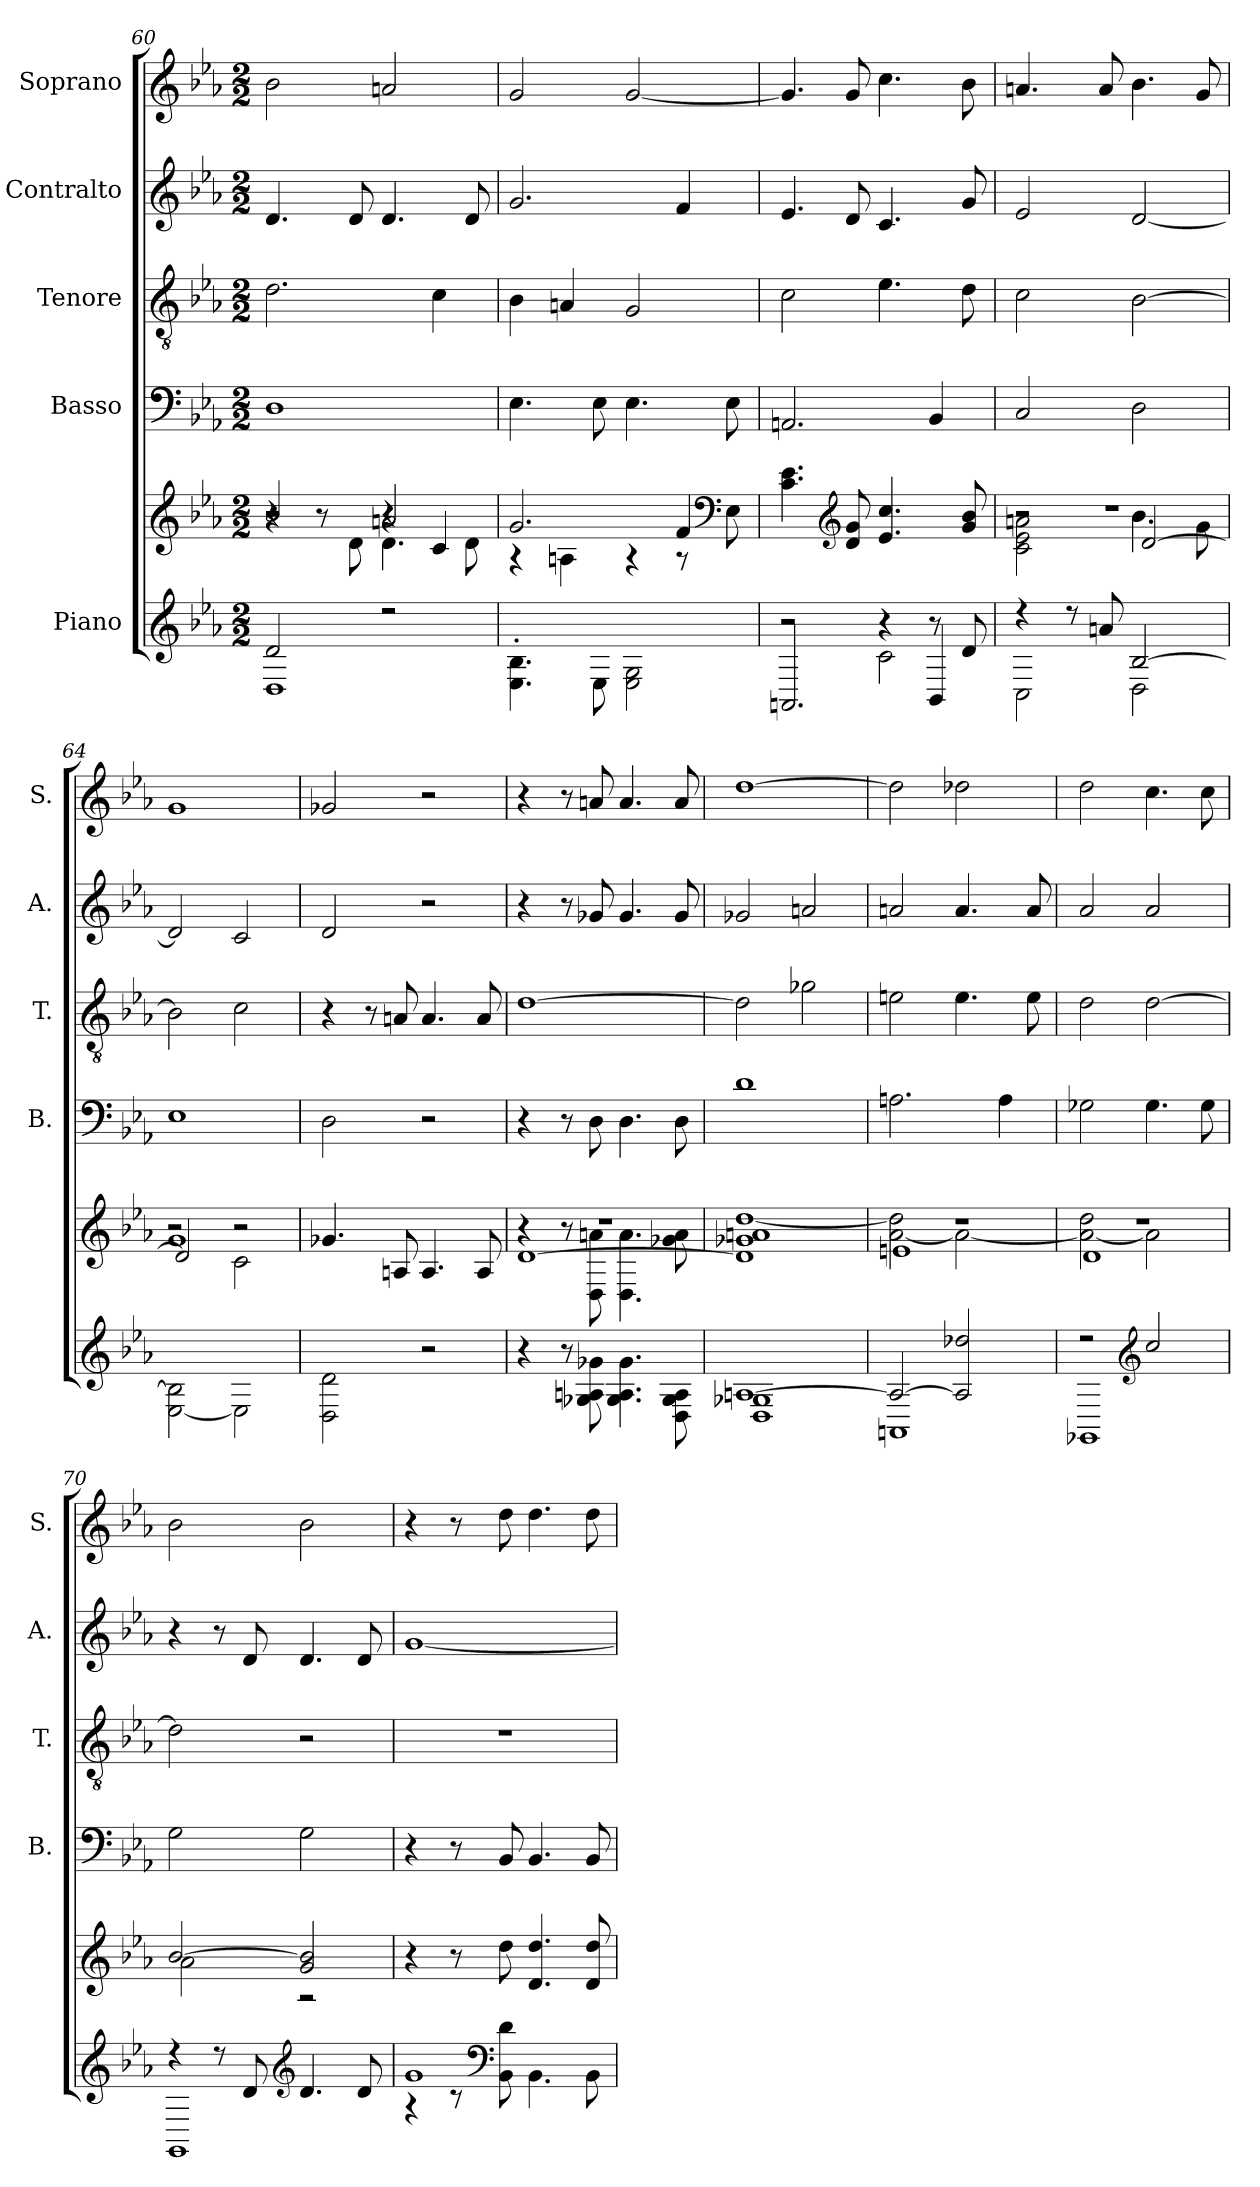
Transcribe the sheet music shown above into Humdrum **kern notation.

**kern	**kern	**kern	**kern	**kern	**kern
*part5	*part5	*part4	*part3	*part2	*part1
*staff6	*staff5	*staff4	*staff3	*staff2	*staff1
*I"Piano	*	*I"Basso	*I"Tenore	*I"Contralto	*I"Soprano
*	*	*I'B.	*I'T.	*I'A.	*I'S.
*clefG2	*clefG2	*clefF4	*clefGv2	*clefG2	*clefG2
*k[b-e-a-]	*k[b-e-a-]	*k[b-e-a-]	*k[b-e-a-]	*k[b-e-a-]	*k[b-e-a-]
*M2/2	*M2/2	*M2/2	*M2/2	*M2/2	*M2/2
=60	=60	=60	=60	=60	=60
*^	*^	*	*	*	*
*	*	*	*^	*	*	*	*
2d/	1D	2b-/	4r	2r	1D	2.d\	4.d/	2b-\
.	.	.	8r	.	.	.	.	.
.	.	.	8d\	.	.	.	8d/	.
2r	.	2an/	4.d\	4r	.	.	4.d/	2an/
.	.	.	.	4c/	.	4c\	.	.
.	.	.	8d\	.	.	.	8d/	.
*v	*v	*	*	*	*	*	*	*
*	*	*v	*v	*	*	*	*
=61	=61	=61	=61	=61	=61	=61
4.E-\' 4.B-\'	2.g/	4r	4.E-\	4B-\	2.g/	2g/
.	.	4An\	.	4An/	.	.
8E-\	.	.	8E-\	.	.	.
2E-\ 2G\	.	4r	4.E-\	2G/	.	[2g/
.	4f/	8r	.	.	4f/	.
*	*clefF4	*	*	*	*	*
.	.	8E-\	8E-\	.	.	.
*	*v	*v	*	*	*	*
=62	=62	=62	=62	=62	=62
*^	*	*	*	*	*
*	*^	*	*	*	*	*
2r	2r	2.AAn/	4.c\ 4.e-\	2.AAn/	2c\	4.e-/	4.g/]
*	*	*	*clefG2	*	*	*	*
.	.	.	8d/ 8g/	.	.	8d/	8g/
4r	2c\	.	4.e-/ 4.cc/	.	4.e-\	4.c/	4.cc\
8r	.	4BB-/	.	4BB-/	.	.	.
8d/	.	.	8g/ 8b-/	.	8d\	8g/	8b-\
*	*v	*v	*	*	*	*	*
!!LO:PB:g=z
=63	=63	=63	=63	=63	=63	=63
*	*	*^	*	*	*	*
*	*	*	*^	*	*	*	*
4r	2C\	1r	2c\ 2e-\ 2an\	2r	2C/	2c\	2e-/	4.an/
8r	.	.	.	.	.	.	.	.
8an/	.	.	.	.	.	.	.	8a/
[2B-/	2D\	.	4.b-\	[2d/	2D\	[2B-\	[2d/	4.b-\
.	.	.	8g\	.	.	.	.	8g/
*v	*v	*	*	*	*	*	*	*
=64	=64	=64	=64	=64	=64	=64	=64
[2E-\ 2B-\]	1g	2r	2d/]	1E-	2B-\]	2d/]	1g
2E-\]	.	2c\	2r	.	2c\	2c/	.
*	*v	*v	*v	*	*	*	*
=65	=65	=65	=65	=65	=65
2D\ 2d\	4.g-X/	2D\	4r	2d/	2g-X/
.	.	.	8r	.	.
.	8An/	.	8An/	.	.
2r	4.A/	2r	4.A/	2r	2r
.	8A/	.	8A/	.	.
=66	=66	=66	=66	=66	=66
*	*^	*	*	*	*
*	*	*^	*	*	*	*
4r	1r	4r	[1d	4r	[1d	4r	4r
8r	.	8r	.	8r	.	8r	8r
8G-X\ 8An\ 8g-X\	.	8D\ 8an\	.	8D\	.	8g-X/	8an/
4.G-\ 4.A\ 4.g-\	.	4.D\ 4.a\	.	4.D\	.	4.g-/	4.a/
8D\ 8G-\ 8A\	.	8g-X\ 8a\	.	8D\	.	8g-/	8a/
=67	=67	=67	=67	=67	=67	=67	=67
*^	*	*	*	*	*	*	*
[1An	1D 1G-X	1g-X 1an	[1dd	1d]	1d	2d\]	2g-X/	[1dd
.	.	.	.	.	.	2g-X\	2an/	.
=68	=68	=68	=68	=68	=68	=68	=68	=68
2A/_	1AAn	1r	[2a-\ 2dd\]	1en	2.An\	2en\	2an/	2dd\]
2A/] 2dd-X/	.	.	2a-\_	.	.	4.e\	4.a/	2dd-X\
.	.	.	.	.	4A\	.	.	.
.	.	.	.	.	.	8e\	8a/	.
!!LO:LB:g=z
=69	=69	=69	=69	=69	=69	=69	=69	=69
2r	1GG-X	1r	2a-\_ 2dd\	1d	2G-X\	2d\	2a-/	2dd\
*clefG2	*	*	*	*	*	*	*	*
2cc/	.	.	2a-\]	.	4.G-\	[2d\	2a-/	4.cc\
.	.	.	.	.	8G-\	.	.	8cc\
*	*	*	*v	*v	*	*	*	*
=70	=70	=70	=70	=70	=70	=70	=70
4r	1GG	[2b-/	2a-\	2G\	2d\]	4r	2b-\
8r	.	.	.	.	.	8r	.
8d/	.	.	.	.	.	8d/	.
*clefG2	*	*	*	*	*	*	*
4.d/	.	2g/ 2b-/]	2r	2G\	2r	4.d/	2b-\
8d/	.	.	.	.	.	8d/	.
*	*	*v	*v	*	*	*	*
=71	=71	=71	=71	=71	=71	=71
1g	4r	4r	4r	1r	[1g	4r
.	8r	8r	8r	.	.	8r
*clefF4	*	*	*	*	*	*
.	8BB-\ 8d\	8dd\	8BB-/	.	.	8dd\
.	4.BB-\	4.d/ 4.dd/	4.BB-/	.	.	4.dd\
.	8BB-\	8d/ 8dd/	8BB-/	.	.	8dd\
*v	*v	*	*	*	*	*
=	=	=	=	=	=
*-	*-	*-	*-	*-	*-
